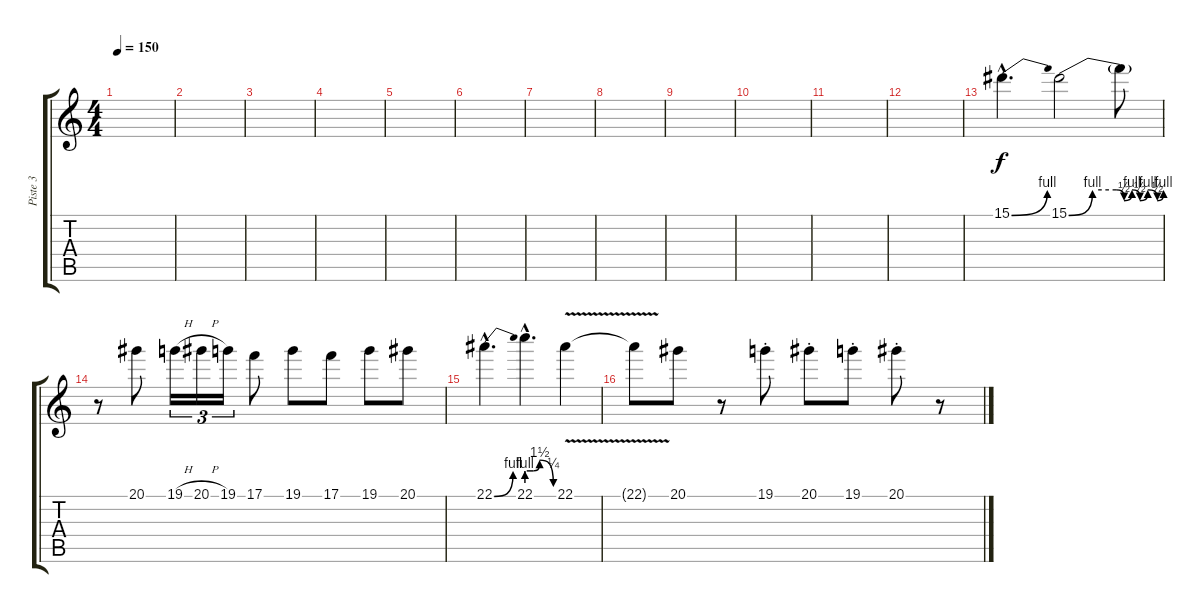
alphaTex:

\track ("Piste 3" "Piste 3") {instrument distortionguitar}
\staff {score tabs}
\tuning (C4 G3 Eb3 Bb2 F2 C2) {hide}
\ts (4 4)
\tempo 150
\clef g2
\ks c
|
|
|
|
|
|
|
|
|
|
|
|
15.1{be (bend 0 0 60 4) hac}.4{d} 15.1{be (custom 0 0 15 4 30 4 35 2 40 4 45 2 50 4 56 2 60 4)}.2 15.1{t}.8 |
r.8 20.1.8 19.1{h}.16{tu (3 2)} 20.1{h}.16{tu (3 2)} 19.1.16{tu (3 2)} 17.1.8 19.1.8 17.1.8 19.1.8 20.1.8 |
22.1{be (bend 0 0 60 4) hac}.4{d} 22.1{be (custom 0 4 15 4 29 6 60 1) hac}.4{d} 22.1{v}.4 |
22.1{t}.8 20.1.8 r.8 19.1{st}.8 20.1{st}.8 19.1{st}.8 20.1{st}.8 r.8
